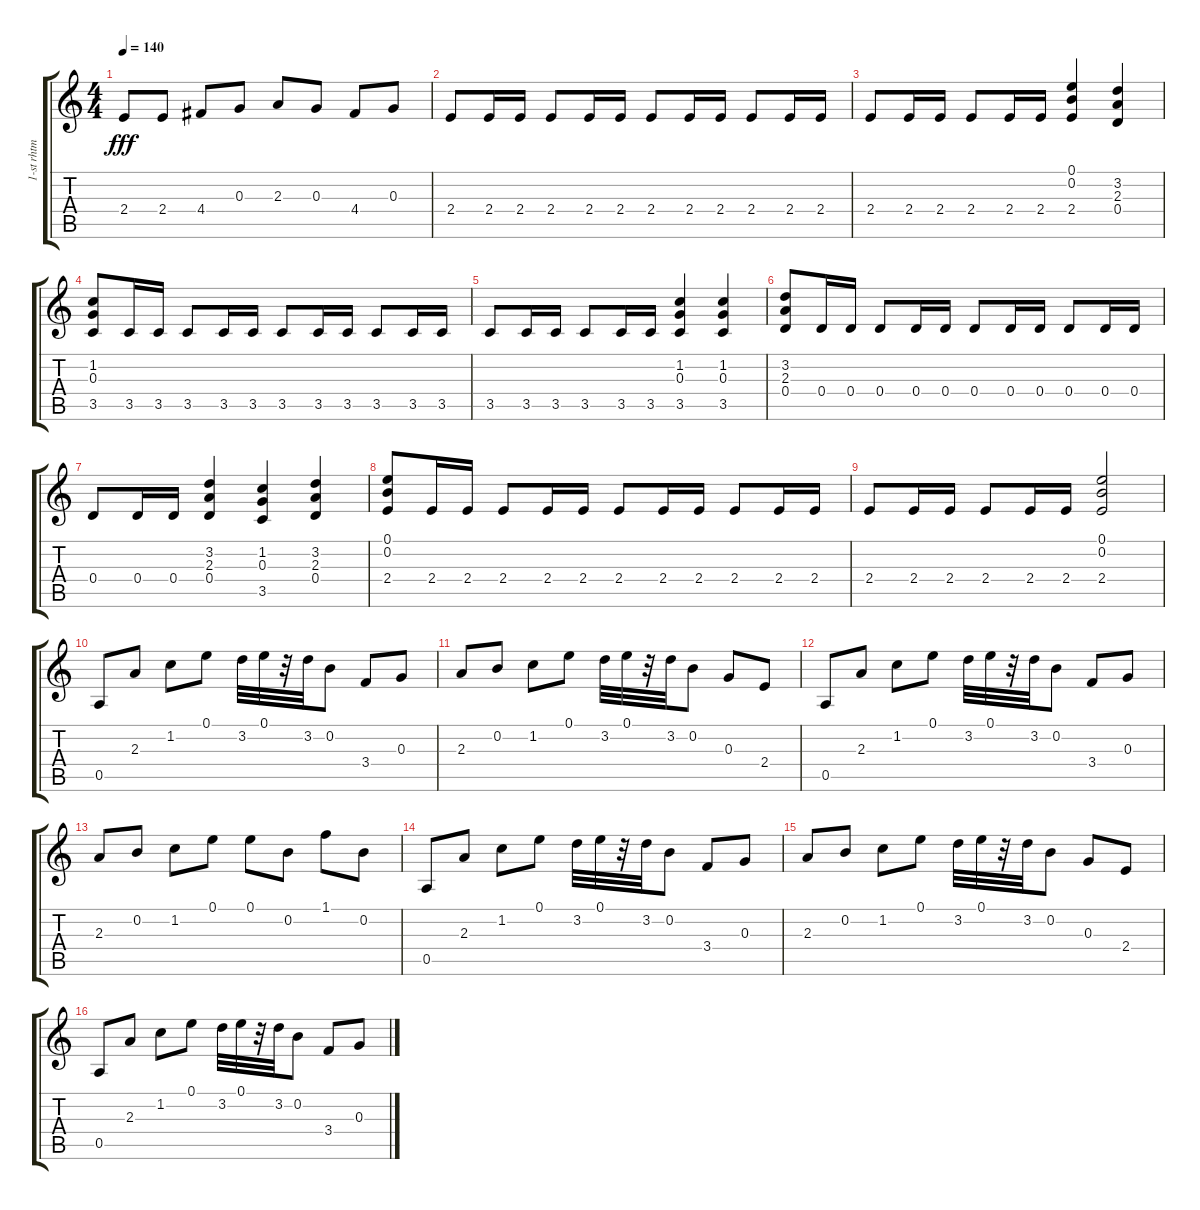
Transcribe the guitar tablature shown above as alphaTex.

\track ("1-st rhtm gtr" "1-st rhtm ") {instrument distortionguitar}
\staff {score tabs}
\tuning (E4 B3 G3 D3 A2 E2) {hide}
\ts (4 4)
\tempo 140
\clef g2
\ks c
2.4.8{dy fff} 2.4.8 4.4.8 0.3.8 2.3.8 0.3.8 4.4.8 0.3.8 |
2.4.8 2.4.16 2.4.16 2.4.8 2.4.16 2.4.16 2.4.8 2.4.16 2.4.16 2.4.8 2.4.16 2.4.16 |
2.4.8 2.4.16 2.4.16 2.4.8 2.4.16 2.4.16 (0.1 0.2 2.4).4 (3.2 2.3 0.4).4 |
(1.2 0.3 3.5).8 3.5.16 3.5.16 3.5.8 3.5.16 3.5.16 3.5.8 3.5.16 3.5.16 3.5.8 3.5.16 3.5.16 |
3.5.8 3.5.16 3.5.16 3.5.8 3.5.16 3.5.16 (1.2 0.3 3.5).4 (1.2 0.3 3.5).4 |
(3.2 2.3 0.4).8 0.4.16 0.4.16 0.4.8 0.4.16 0.4.16 0.4.8 0.4.16 0.4.16 0.4.8 0.4.16 0.4.16 |
0.4.8 0.4.16 0.4.16 (3.2 2.3 0.4).4 (1.2 0.3 3.5).4 (3.2 2.3 0.4).4 |
(0.1 0.2 2.4).8 2.4.16 2.4.16 2.4.8 2.4.16 2.4.16 2.4.8 2.4.16 2.4.16 2.4.8 2.4.16 2.4.16 |
2.4.8 2.4.16 2.4.16 2.4.8 2.4.16 2.4.16 (0.1 0.2 2.4).2 |
0.5.8 2.3.8 1.2.8 0.1.8 3.2.32 0.1.32 r.32 3.2.32 0.2.8 3.4.8 0.3.8 |
2.3.8 0.2.8 1.2.8 0.1.8 3.2.32 0.1.32 r.32 3.2.32 0.2.8 0.3.8 2.4.8 |
0.5.8 2.3.8 1.2.8 0.1.8 3.2.32 0.1.32 r.32 3.2.32 0.2.8 3.4.8 0.3.8 |
2.3.8 0.2.8 1.2.8 0.1.8 0.1.8 0.2.8 1.1.8 0.2.8 |
0.5.8 2.3.8 1.2.8 0.1.8 3.2.32 0.1.32 r.32 3.2.32 0.2.8 3.4.8 0.3.8 |
2.3.8 0.2.8 1.2.8 0.1.8 3.2.32 0.1.32 r.32 3.2.32 0.2.8 0.3.8 2.4.8 |
0.5.8 2.3.8 1.2.8 0.1.8 3.2.32 0.1.32 r.32 3.2.32 0.2.8 3.4.8 0.3.8
